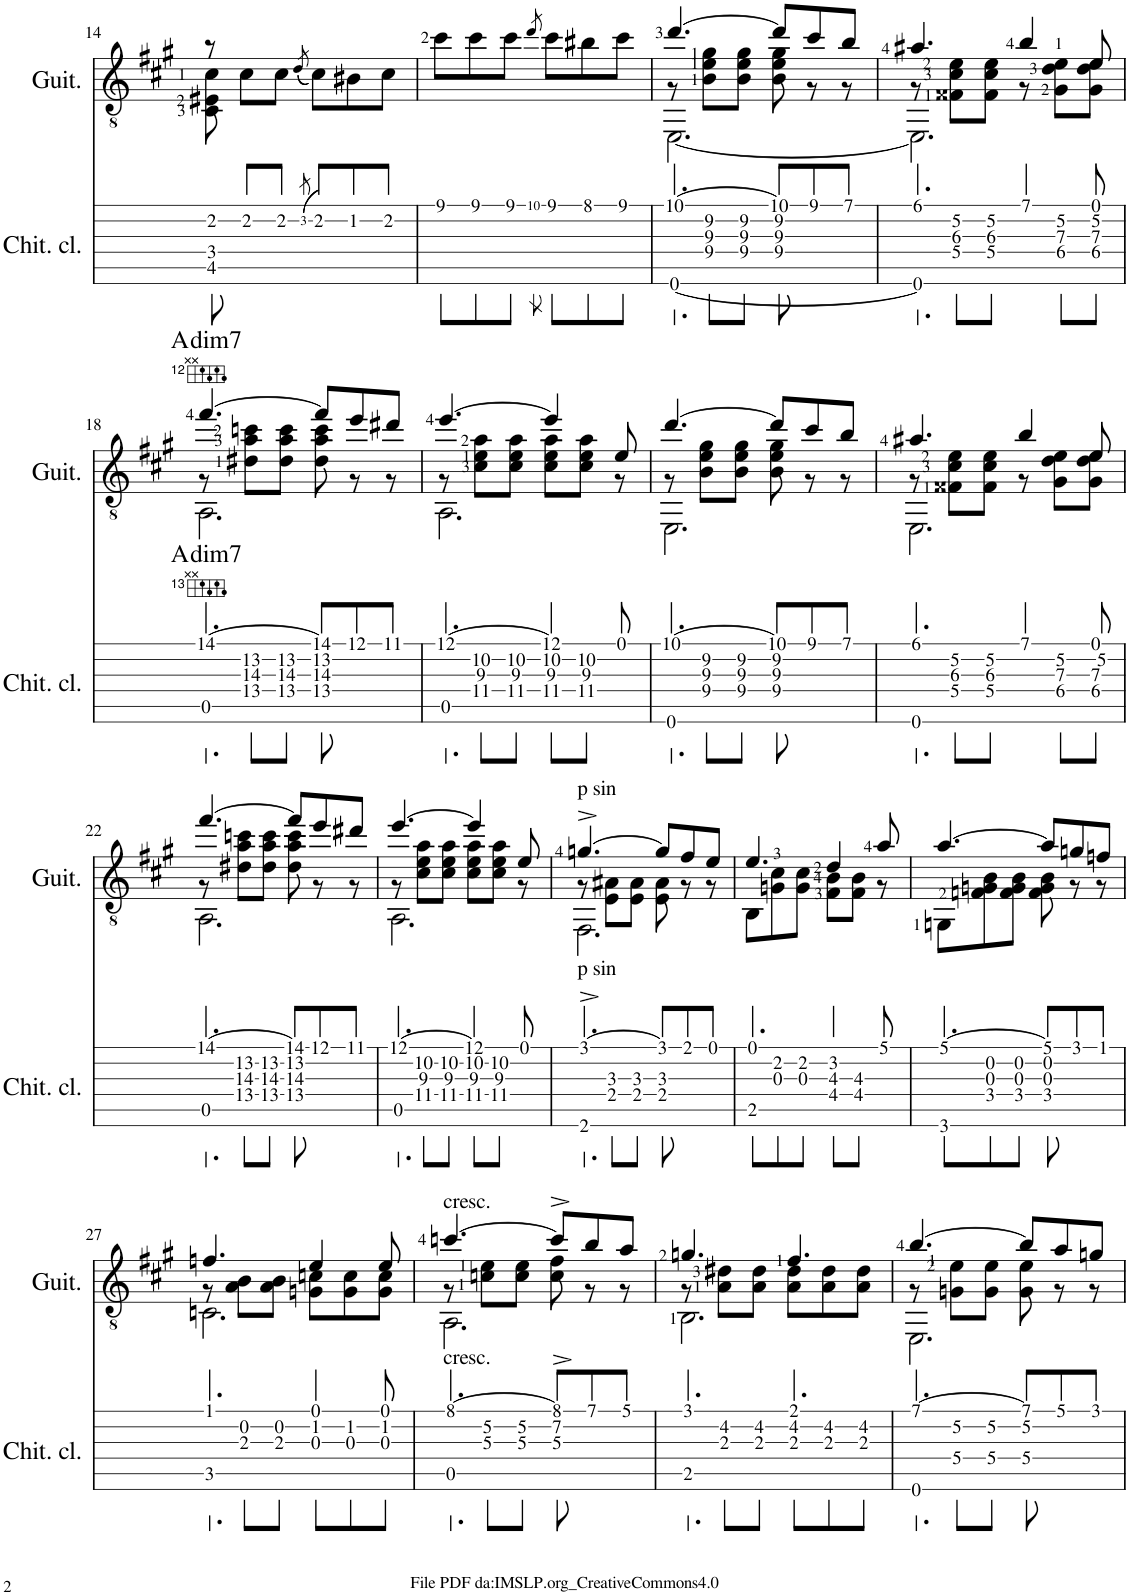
**kern	**harte	**kern	**harte
*part2	*part2	*part1	*part1
*staff2	*	*staff1	*
*I"Chitarra classica	*	*I"Guitar	*
*I'Chit. cl.	*	*I'Guit.	*
!!LO:PB:g=z
*	*	*clefGv2	*
*k[f#c#g#]	*	*k[f#c#g#]	*
*M6/8	*	*M6/8	*
=14	=14	=14	=14
*^	*	*^	*
8r	8C#\ 8E#X\ 8c#\	.	8r	8C#\ 8E#X\ 8c#\	.
8c#/L	2ryy	.	8c#\L	2ryy	.
8c#/J	.	.	8c#\J	.	.
((8qd/	.	.	((8qd/	.	.
8c#/L))	.	.	8c#\L))	.	.
8B#X/	.	.	8B#X\	.	.
8c#/J	8ryy	.	8c#\J	8ryy	.
*v	*v	*	*	*	*
*	*	*v	*v	*
=15	=15	=15	=15
8cc#\L	.	8cc#\L	.
8cc#\	.	8cc#\	.
8cc#\J	.	8cc#\J	.
8qdd\	.	8qdd/	.
8cc#\L	.	8cc#\L	.
8b#X\	.	8b#X\	.
8cc#\J	.	8cc#\J	.
=16	=16	=16	=16
*^	*	*^	*
*	*^	*	*	*^	*
[4.dd/	8r	[2.EE\	.	[4.dd/	8r	[2.EE\	.
.	8B\ 8e\ 8g#\L	.	.	.	8B\ 8e\ 8g#\L	.	.
.	8B\ 8e\ 8g#\J	.	.	.	8B\ 8e\ 8g#\J	.	.
8dd/L]	8B\ 8e\ 8g#\	.	.	8dd/L]	8B\ 8e\ 8g#\	.	.
8cc#/	8r	.	.	8cc#/	8r	.	.
8b/J	8r	.	.	8b/J	8r	.	.
=17	=17	=17	=17	=17	=17	=17	=17
4.a#X/	8r	2.EE\]	.	4.a#X/	8r	2.EE\]	.
.	8F##X\ 8c#\ 8e\L	.	.	.	8F##X\ 8c#\ 8e\L	.	.
.	8F##\ 8c#\ 8e\J	.	.	.	8F##\ 8c#\ 8e\J	.	.
4b/	8r	.	.	4b/	8r	.	.
.	8G#\ 8d\ 8e\L	.	.	.	8G#\ 8d\ 8e\L	.	.
8e/	8G#\ 8d\ 8e\J	.	.	8e/	8G#\ 8d\ 8e\J	.	.
!!LO:LB:g=z	!!	!!
=18	=18	=18	=18	=18	=18	=18	=18
!	!	!	!LO:H:kt=dim7	!	!	!	!LO:H:kt=dim7
[4.ff#/	8r	2.AA\	A:dim7	[4.ff#/	8r	2.AA\	A:dim7
.	8d#X\ 8a\ 8ccn\L	.	.	.	8d#X\ 8a\ 8ccn\L	.	.
.	8d#\ 8a\ 8cc\J	.	.	.	8d#\ 8a\ 8cc\J	.	.
8ff#/L]	8d#\ 8a\ 8cc\	.	.	8ff#/L]	8d#\ 8a\ 8cc\	.	.
8ee/	8r	.	.	8ee/	8r	.	.
8dd#X/J	8r	.	.	8dd#X/J	8r	.	.
=19	=19	=19	=19	=19	=19	=19	=19
[4.ee/	8r	2.AA\	.	[4.ee/	8r	2.AA\	.
.	8c#\ 8e\ 8a\L	.	.	.	8c#\ 8e\ 8a\L	.	.
.	8c#\ 8e\ 8a\J	.	.	.	8c#\ 8e\ 8a\J	.	.
4ee/]	8c#\ 8e\ 8a\L	.	.	4ee/]	8c#\ 8e\ 8a\L	.	.
.	8c#\ 8e\ 8a\J	.	.	.	8c#\ 8e\ 8a\J	.	.
8e/	8r	.	.	8e/	8r	.	.
=20	=20	=20	=20	=20	=20	=20	=20
[4.dd/	8r	2.EE\	.	[4.dd/	8r	2.EE\	.
.	8B\ 8e\ 8g#\L	.	.	.	8B\ 8e\ 8g#\L	.	.
.	8B\ 8e\ 8g#\J	.	.	.	8B\ 8e\ 8g#\J	.	.
8dd/L]	8B\ 8e\ 8g#\	.	.	8dd/L]	8B\ 8e\ 8g#\	.	.
8cc#/	8r	.	.	8cc#/	8r	.	.
8b/J	8r	.	.	8b/J	8r	.	.
=21	=21	=21	=21	=21	=21	=21	=21
4.a#X/	8r	2.EE\	.	4.a#X/	8r	2.EE\	.
.	8F##X\ 8c#\ 8e\L	.	.	.	8F##X\ 8c#\ 8e\L	.	.
.	8F##\ 8c#\ 8e\J	.	.	.	8F##\ 8c#\ 8e\J	.	.
4b/	8r	.	.	4b/	8r	.	.
.	8G#\ 8d\ 8e\L	.	.	.	8G#\ 8d\ 8e\L	.	.
8e/	8G#\ 8d\ 8e\J	.	.	8e/	8G#\ 8d\ 8e\J	.	.
!!LO:LB:g=z	!!	!!
=22	=22	=22	=22	=22	=22	=22	=22
[4.ff#/	8r	2.AA\	.	[4.ff#/	8r	2.AA\	.
.	8d#X\ 8a\ 8ccn\L	.	.	.	8d#X\ 8a\ 8ccn\L	.	.
.	8d#\ 8a\ 8cc\J	.	.	.	8d#\ 8a\ 8cc\J	.	.
8ff#/L]	8d#\ 8a\ 8cc\	.	.	8ff#/L]	8d#\ 8a\ 8cc\	.	.
8ee/	8r	.	.	8ee/	8r	.	.
8dd#X/J	8r	.	.	8dd#X/J	8r	.	.
=23	=23	=23	=23	=23	=23	=23	=23
[4.ee/	8r	2.AA\	.	[4.ee/	8r	2.AA\	.
.	8c#\ 8e\ 8a\L	.	.	.	8c#\ 8e\ 8a\L	.	.
.	8c#\ 8e\ 8a\J	.	.	.	8c#\ 8e\ 8a\J	.	.
4ee/]	8c#\ 8e\ 8a\L	.	.	4ee/]	8c#\ 8e\ 8a\L	.	.
.	8c#\ 8e\ 8a\J	.	.	.	8c#\ 8e\ 8a\J	.	.
8e/	8r	.	.	8e/	8r	.	.
=24	=24	=24	=24	=24	=24	=24	=24
!	!	!	!	!LO:TX:a:t=p sin	!	!	!
!LO:TX:a:t=p sin	!	!	!	!	!	!	!
[4.gn^/	8r	2.FF#\	.	[4.gn^/	8r	2.FF#\	.
.	8E\ 8A#X\L	.	.	.	8E\ 8A#X\L	.	.
.	8E\ 8A#\J	.	.	.	8E\ 8A#\J	.	.
8g/L]	8E\ 8A#\	.	.	8g/L]	8E\ 8A#\	.	.
8f#/	8r	.	.	8f#/	8r	.	.
8e/J	8r	.	.	8e/J	8r	.	.
*	*v	*v	*	*	*	*	*
*	*	*	*	*v	*v	*
=25	=25	=25	=25	=25	=25
4.e/	8BB\L	.	4.e/	8BB\L	.
.	8Gn\ 8c#\	.	.	8Gn\ 8c#\	.
.	8G\ 8c#\J	.	.	8G\ 8c#\J	.
4d/	8F#\ 8B\L	.	4d/	8F#\ 8B\L	.
.	8F#\ 8B\J	.	.	8F#\ 8B\J	.
8a/	8r	.	8a/	8r	.
=26	=26	=26	=26	=26	=26
[4.a/	8GGn\L	.	[4.a/	8GGn\L	.
.	8Fn\ 8Gn\ 8B\	.	.	8Fn\ 8Gn\ 8B\	.
.	8F\ 8G\ 8B\J	.	.	8F\ 8G\ 8B\J	.
8a/L]	8F\ 8G\ 8B\	.	8a/L]	8F\ 8G\ 8B\	.
8gn/	8r	.	8gn/	8r	.
8fn/J	8r	.	8fn/J	8r	.
!!LO:LB:g=z
=27	=27	=27	=27	=27	=27
*	*^	*	*	*^	*
4.fn/	8r	2.Cn\	.	4.fn/	8r	2.Cn\	.
.	8A\ 8B\L	.	.	.	8A\ 8B\L	.	.
.	8A\ 8B\J	.	.	.	8A\ 8B\J	.	.
4e/	8Gn\ 8cn\L	.	.	4e/	8Gn\ 8cn\L	.	.
.	8G\ 8c\	.	.	.	8G\ 8c\	.	.
8e/	8G\ 8c\J	.	.	8e/	8G\ 8c\J	.	.
=28	=28	=28	=28	=28	=28	=28	=28
!	!	!	!	!LO:TX:a:t=cresc.	!	!	!
!LO:TX:a:t=cresc.	!	!	!	!	!	!	!
[4.ccn/	8r	2.AA\	.	[4.ccn/	8r	2.AA\	.
.	8cn\ 8e\L	.	.	.	8cn\ 8e\L	.	.
.	8c\ 8e\J	.	.	.	8c\ 8e\J	.	.
8cc^/L]	8c\ 8f#\	.	.	8cc^/L]	8c\ 8f#\	.	.
8b/	8r	.	.	8b/	8r	.	.
8a/J	8r	.	.	8a/J	8r	.	.
=29	=29	=29	=29	=29	=29	=29	=29
4.gn/	8r	2.BB\	.	4.gn/	8r	2.BB\	.
.	8A\ 8d#X\L	.	.	.	8A\ 8d#X\L	.	.
.	8A\ 8d#\J	.	.	.	8A\ 8d#\J	.	.
4.f#/	8A\ 8d#\L	.	.	4.f#/	8A\ 8d#\L	.	.
.	8A\ 8d#\	.	.	.	8A\ 8d#\	.	.
.	8A\ 8d#\J	.	.	.	8A\ 8d#\J	.	.
=30	=30	=30	=30	=30	=30	=30	=30
[4.b/	8r	2.EE\	.	[4.b/	8r	2.EE\	.
.	8Gn\ 8e\L	.	.	.	8Gn\ 8e\L	.	.
.	8G\ 8e\J	.	.	.	8G\ 8e\J	.	.
8b/L]	8G\ 8e\	.	.	8b/L]	8G\ 8e\	.	.
8a/	8r	.	.	8a/	8r	.	.
8gn/J	8r	.	.	8gn/J	8r	.	.
*v	*v	*v	*	*	*	*	*
*	*	*v	*v	*v	*
=	=	=	=
*-	*-	*-	*-
